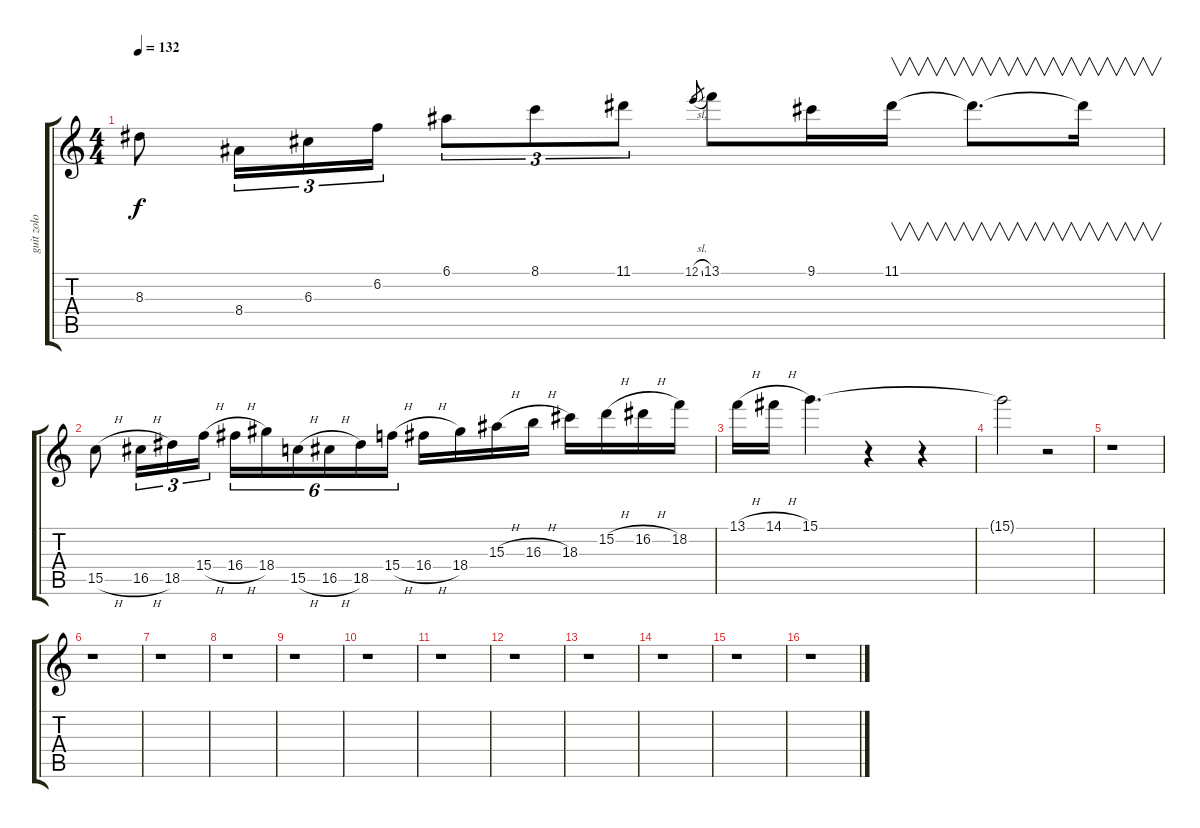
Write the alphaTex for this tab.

\track ("guit zolo" "guit zolo") {instrument overdrivenguitar}
\staff {score tabs}
\tuning (E4 B3 G3 D3 A2 E2) {hide}
\ts (4 4)
\tempo 132
\clef g2
\ks c
8.3{t}.8{dy f} 8.4.16{tu (3 2)} 6.3.16{tu (3 2)} 6.2.16{tu (3 2)} 6.1.8{tu (3 2)} 8.1.8{tu (3 2)} 11.1.8{tu (3 2)} 12.1{sl}.8{gr} 13.1.8 9.1.16 11.1.16{v} 11.1{t}.8{v d} 11.1{t}.16{v} |
15.5{h}.8 16.5{h}.16{tu (3 2)} 18.5.16{tu (3 2)} 15.4{h}.16{tu (3 2)} 16.4{h}.16{tu (6 4)} 18.4.16{tu (6 4)} 15.5{h}.16{tu (6 4)} 16.5{h}.16{tu (6 4)} 18.5.16{tu (6 4)} 15.4{h}.16{tu (6 4)} 16.4{h}.16 18.4.16 15.3{h}.16 16.3{h}.16 18.3.16 15.2{h}.16 16.2{h}.16 18.2.16 |
13.1{h}.16 14.1{h}.16 15.1.4{d} r.4 r.4 |
15.1{t}.2 r.2 |
r.1 |
r.1 |
r.1 |
r.1 |
r.1 |
r.1 |
r.1 |
r.1 |
r.1 |
r.1 |
r.1 |
r.1
